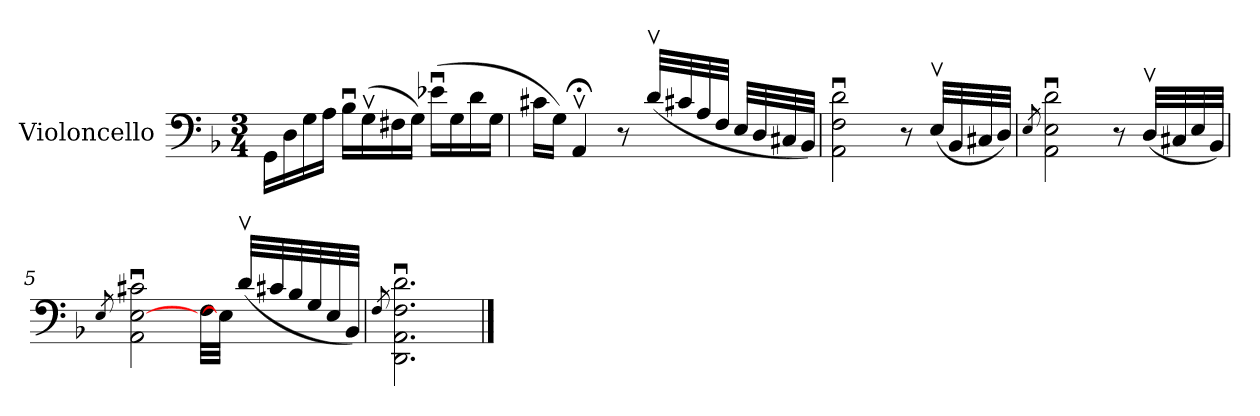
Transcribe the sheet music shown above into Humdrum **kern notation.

**kern
*part1
*staff1
*I"Violoncello
*I'Vc.
*clefF4
*k[b-]
*M3/4
*MM60
=1
16GG\LL
16D\
16G\
16A\JJ
16B-u\LL
(>16Gv\
16F#X\
16G\JJ)
(>16e-Xu\LL
16G\
16d\
16G\JJ
=2
16c#X\LL
16G\JJ)
4AA;<v/
8r
(<32dv/LLL
32c#X/
32A/
32F/JJJ
32E/LLL
32D/
32C#X/
32BB-/JJJ)
=3
2AA\u 2F\u 2d\u
8r
(<32Ev/LLL
32BB-/
32C#X/
32D/JJJ)
=4
8qE/
2AA\u 2E\u 2d\u
8r
(<32Dv/LLL
32C#X/
32E/
32BB-/JJJ)
!!LO:LB:g=z
=5
8qE/
2AA\u [2E\u 2c#X\u
32F\LLL
32E\JJJ]
(<32dv/LLL
32c#X/
32B-/
32G/
32E/
32BB-/JJJ)
=6
8qF/
2.DD\u 2.AA\u 2.F\u 2.d\u
==
*-
